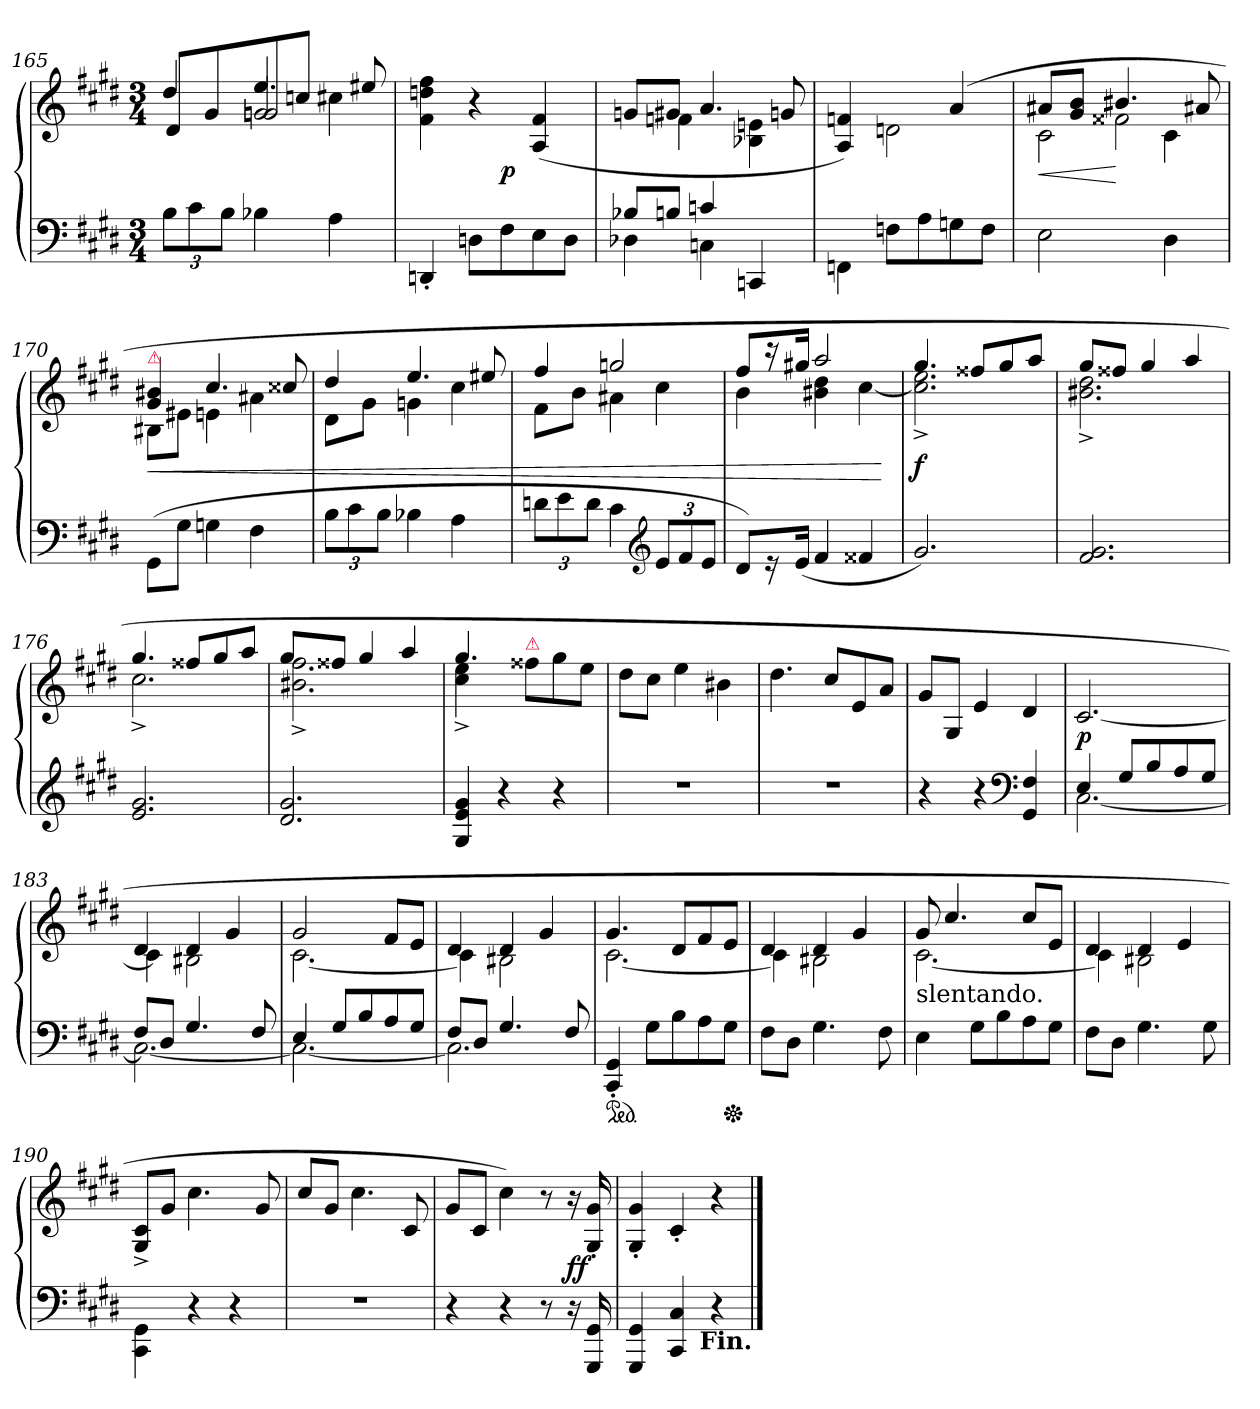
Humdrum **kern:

**kern	**kern	**dynam
*part1	*part1	*part1
*staff2	*staff1	*staff1/2
*clefF4	*clefG2	*
*k[f#c#g#d#]	*k[f#c#g#d#]	*
*c#:	*c#:	*
*M3/4	*M3/4	*
=165	=165	=165
*	*^	*
*	*	*^	*
12BL	4dd#	8d#L	4ryy	.
12c#	.	.	.	.
.	.	8g#J	.	.
12BJ	.	.	.	.
!	!	!LO:N:vis=2	!	!
4B-X	4.ee	8gn/	2gn	.
.	.	8ccnJ	.	.
4A	.	4cc#X	.	.
.	8ee#X	.	.	.
*	*	*v	*v	*
=166	=166	=166	=166
4DDn'	4f# 4ddn 4ff#	4.ryy	.
8DnL	4r	.	.
8F#	.	4.ryy	p
8E\	(>4A/ 4f#/	.	.
8D\J	.	.	.
=167	=167	=167	=167
*^	*	*	*
8B-XL	4D-X	8gnL	8ryy	.
!	!	!	!LO:N:vis=4	!
8BnJ	.	8g#XJ	4.fn	.
4cn	4Cn	4.a	.	.
4CCn	4ryy	.	4B-X 4en	.
.	.	8gn	.	.
*v	*v	*	*	*
=168	=168	=168	=168
4FFn\	4A/ 4fn/)	4ryy	.
8FnL	4ryy	2dn	.
8A	.	.	.
8Gn	(>4a	.	.
8FJ	.	.	.
=169	=169	=169	=169
*	*	*^	*
!	!	!	!	!LO:HP:n=1:b
2E	8a#XL	4ryy	2c#\	< >
.	8g# 8bJ	.	.	.
.	4.b#X	2f##X	.	[ ]
4D#	.	.	4c#\	.
.	8a#X	.	.	.
*	*	*v	*v	*
=170	=170	=170	=170
!	!LO:TX:a:color=crimson:t=⚠	!	!
!	!	!	!LO:HP:b
(<8GG#\L	4g# 4b#X	8B#XL	<
8G#J	.	8e#XJ	.
4Gn	4.cc#	4en	.
4F#	.	4a#X	.
.	8cc##X	.	.
=171	=171	=171	=171
12BL	4dd#	8d#L	.
12c#	.	.	.
.	.	8g#J	.
12BJ	.	.	.
4B-X	4.ee	4gn	.
4A	.	4cc#	.
.	8ee#X	.	.
=172	=172	=172	=172
12dnL	4ff#	8f#L	.
12e	.	.	.
.	.	8bJ	.
12dJ	.	.	.
4c#	2ggn	4a#X	.
*clefG2	*	*	*
12eL	.	4cc#	.
12f#	.	.	.
12eJ	.	.	.
=173	=173	=173	=173
8d#L)	8ff#L	4b	.
16r	16r	.	.
(<16eJk	16gg#XJk	.	.
4f#	2aa	4b#X 4dd#	.
4f##X	.	[4cc#	.
*	*v	*v	*
.	.	[
=174	=174	=174
*	*^	*
2.g#)	4.gg#	2.cc#]^< 2.ee^<	f
.	8ff##XL	.	.
.	8gg#	.	.
.	8aaJ	.	.
=175	=175	=175	=175
2.f# 2.g#	8gg#L	2.b#X^< 2.dd#^<	.
.	8ff##XJ	.	.
.	4gg#	.	.
.	4aa	.	.
=176	=176	=176	=176
2.e 2.g#	4.gg#	2.cc#^<	.
.	8ff##XL	.	.
.	8gg#	.	.
.	8aaJ	.	.
=177	=177	=177	=177
2.d# 2.g#	8gg#L	2.b#X^< 2.ff#^<	.
.	8ff##XJ	.	.
.	4gg#	.	.
.	4aa	.	.
=178	=178	=178	=178
4G# 4e 4g#	4.gg#	4cc#^< 4ee^<	.
4r	.	2ryy	.
!	!LO:TX:a:color=crimson:t=⚠	!	!
.	8ff##XL	.	.
4r	8gg#	.	.
.	8eeJ	.	.
*	*v	*v	*
=179	=179	=179
2.r	8dd#L	.
.	8cc#J	.
.	4ee	.
.	4b#X	.
=180	=180	=180
2.r	4.dd#	.
.	8cc#L	.
.	8e	.
.	8aJ	.
=181	=181	=181
4r	8g#L	.
.	8G#J	.
4r	4e	.
*clefF4	*	*
4GG# 4F#	4d#	.
=182	=182	=182
*^	*	*
4E	[<2.C#	[2.c#	p
8G#L	.	.	.
8B	.	.	.
8A	.	.	.
8G#J	.	.	.
=183	=183	=183	=183
*	*	*^	*
8F#L	2.C#_<	4d#	4c#]	.
8D#J	.	.	.	.
4.G#	.	4d#	2B#X	.
.	.	4g#	.	.
8F#	.	.	.	.
=184	=184	=184	=184	=184
4E	2.C#_	2g#	[2.c#	.
8G#L	.	.	.	.
8B	.	.	.	.
8A	.	8f#L	.	.
8G#J	.	8eJ	.	.
=185	=185	=185	=185	=185
8F#L	2.C#]	4d#	4c#]	.
8D#J	.	.	.	.
4.G#	.	4d#	2B#X	.
.	.	4g#	.	.
8F#	.	.	.	.
*v	*v	*	*	*
=186	=186	=186	=186
*ped	*	*	*
4CC#' 4GG#'	4.g#	[2.c#	.
8G#L	.	.	.
8B	8d#L	.	.
8A	8f#	.	.
*Xped	*	*	*
8G#J	8eJ	.	.
=187	=187	=187	=187
8F#L	4d#	4c#]	.
8D#J	.	.	.
4.G#	4d#	2B#X	.
.	4g#	.	.
8F#	.	.	.
=188	=188	=188	=188
!	!LO:TX:b:t=slentando.	!	!
4E	8g#	[2.c#	.
.	4.cc#	.	.
8G#L	.	.	.
8B	.	.	.
8A	8cc#L	.	.
8G#J	8eJ	.	.
=189	=189	=189	=189
8F#L	4d#	4c#]	.
8D#J	.	.	.
4.G#	4d#	2B#X	.
.	4e	.	.
8G#	.	.	.
*	*v	*v	*
=190	=190	=190
4CC#\ 4GG#\	8G#^</ 8c#^</L	.
.	8g#J	.
4r	4.cc#	.
4r	.	.
.	8g#	.
=191	=191	=191
2.r	8cc#L	.
.	8g#J	.
.	4.cc#	.
.	8c#	.
=192	=192	=192
4r	8g#L	.
.	8c#J	.
4r	4cc#)	.
8r	8r	.
16r	16r	ff
16GGG#/ 16GG#/	16G#'>/ 16g#'>/	.
=193	=193	=193
4GGG#/ 4GG#/	4G#'>/ 4g#'>/	.
4CC# 4C#	4c#'>	.
4r	4r	.
!LO:TX:b:B:t=Fin.	!	!
==	==	==
*-	*-	*-
